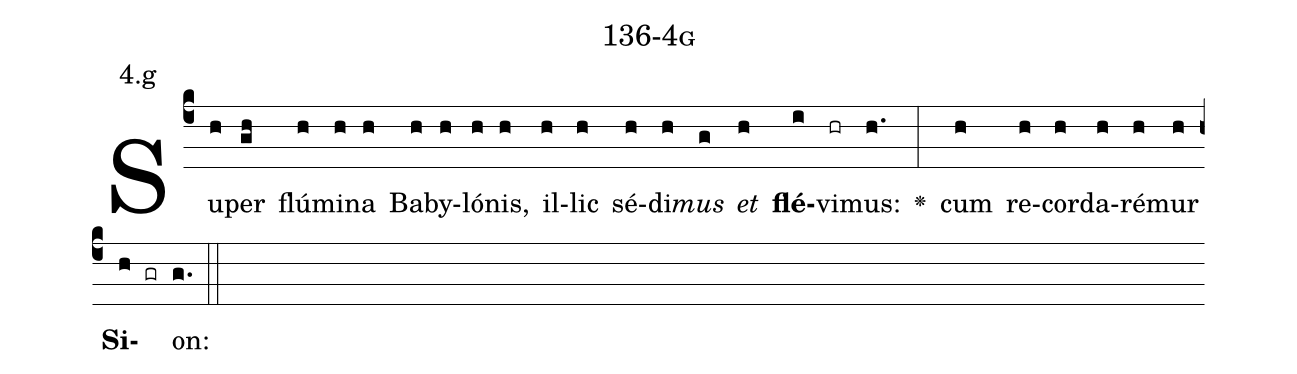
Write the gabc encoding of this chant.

name: 136-4g;
annotation: 4.g;
%%
(c4)Su(h)per(gh) flú(h)mi(h)na(h) Ba(h)by(h)ló(h)nis,(h) il(h)lic(h) sé(h)di(h)<i>mus</i>(g) <i>et</i>(h) <b>flé</b>(i)vi(hr)mus:(h.) <v>\greheightstar</v>(:) cum(h) re(h)cor(h)da(h)ré(h)mur(h) <b>Si</b>(h gr)on:(g.) (::)


%E(h) u(h) o(h) u(h) a(h) e.(g.) (::)
